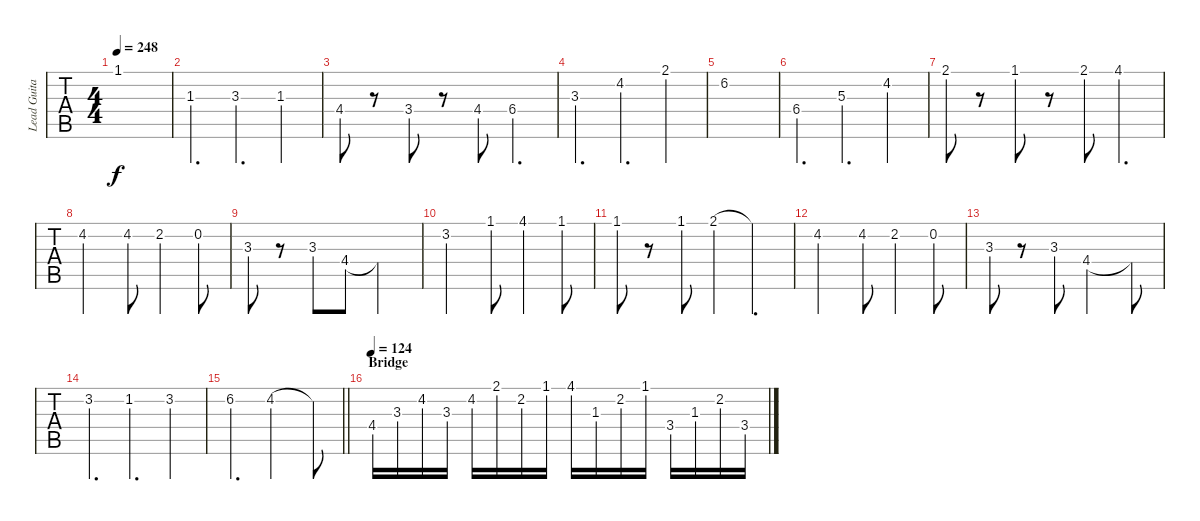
\track ("Lead Guitar" "Lead Guita") {instrument overdrivenguitar}
\staff {tabs}
\tuning (E4 B3 G3 D3 A2 E2) {hide}
\ts (4 4)
\tempo 248
\clef g2
\ks c
1.1.1{dy f} |
1.3.4{d} 3.3.4{d} 1.3.4 |
4.4.8 r.8 3.4.8 r.8 4.4.8 6.4.4{d} |
3.3.4{d} 4.2.4{d} 2.1.4 |
6.2.1 |
6.4.4{d} 5.3.4{d} 4.2.4 |
2.1.8 r.8 1.1.8 r.8 2.1.8 4.1.4{d} |
4.2.2 4.2.8 2.2.4 0.2.8 |
3.3.8 r.8 3.3.8 4.4.8 4.4{t}.2 |
3.2.2 1.1.8 4.1.4 1.1.8 |
1.1.8 r.8 1.1.8 2.1.4 2.1{t}.4{d} |
4.2.2 4.2.8 2.2.4 0.2.8 |
3.3.8 r.8 3.3.8 4.4.2 4.4{t}.8 |
3.2.4{d} 1.2.4{d} 3.2.4 |
\barLineRight lightlight
6.2.4{d} 4.2.2 4.2{t}.8 |
\section ("" "Bridge")
\tempo 124
4.4.16 3.3.16 4.2.16 3.3.16 4.2.16 2.1.16 2.2.16 1.1.16 4.1.16 1.3.16 2.2.16 1.1.16 3.4.16 1.3.16 2.2.16 3.4.16
